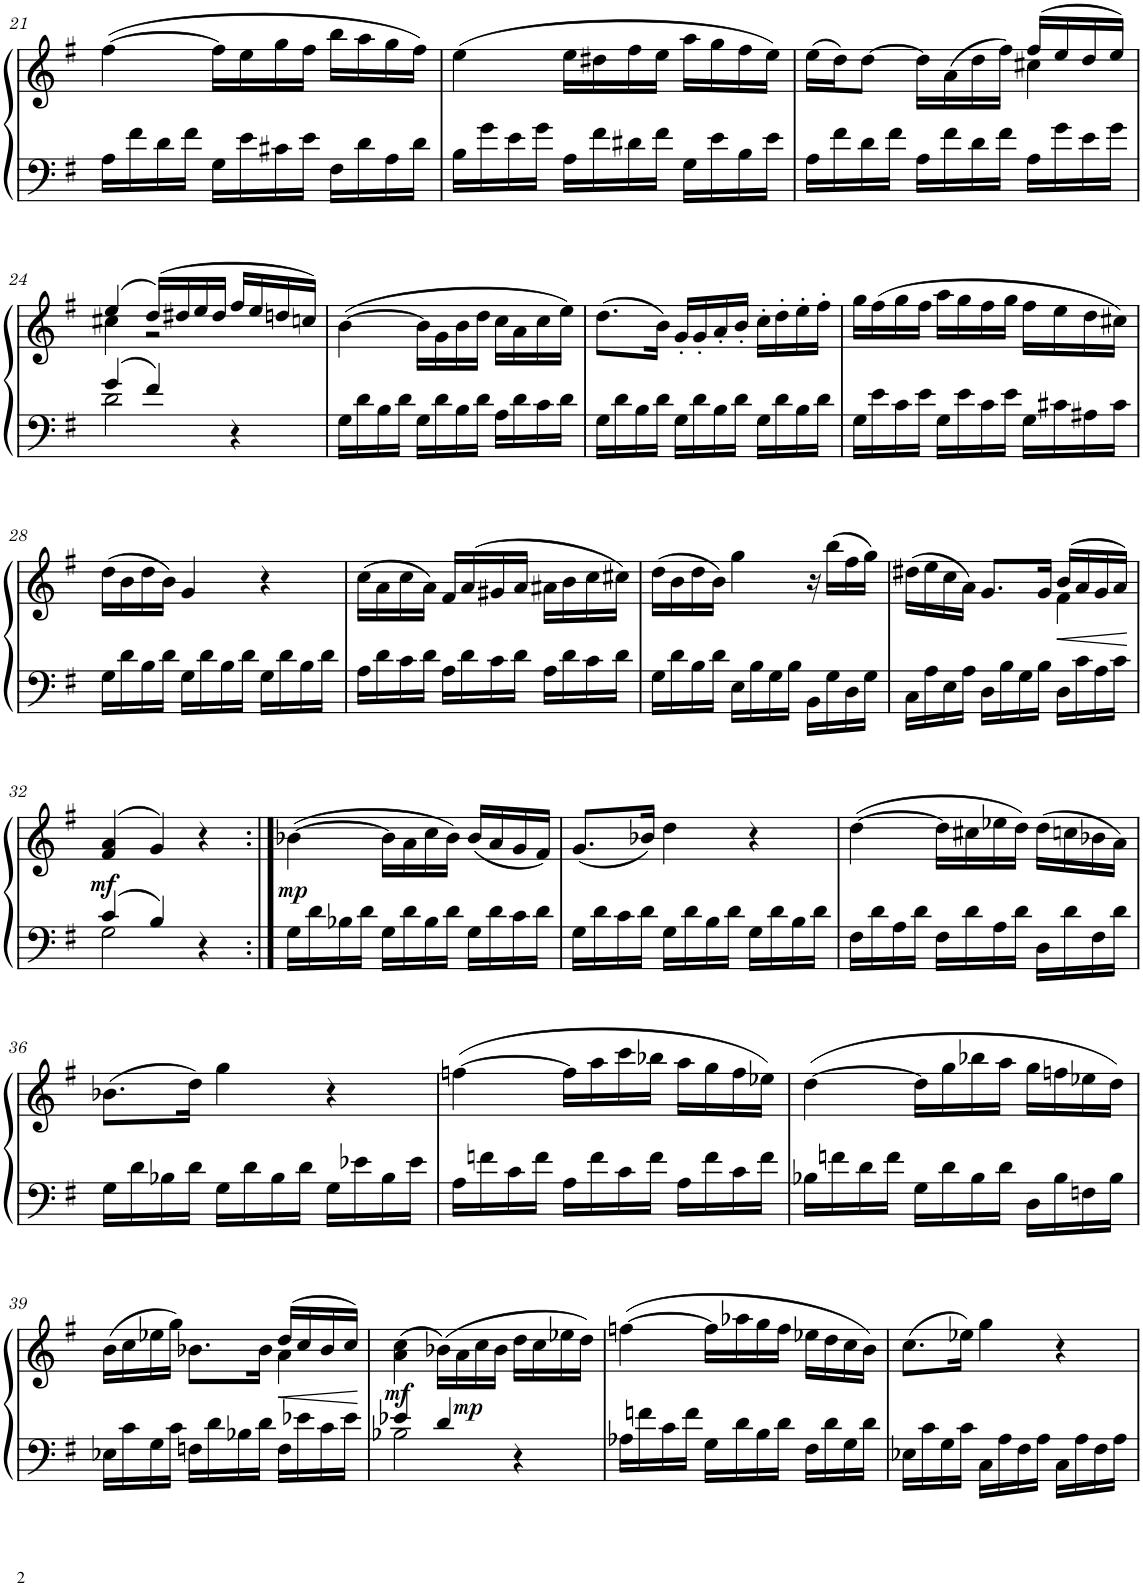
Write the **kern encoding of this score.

**kern	**kern	**dynam
*part1	*part1	*part1
*staff2	*staff1	*staff1/2
*I"Piano	*	*
*I'Pno.	*	*
!!LO:PB:g=z
*clefF4	*clefG2	*
*k[f#]	*k[f#]	*
*M3/4	*M3/4	*
=21	=21	=21
16A\LL	([4ff#\	.
16f#\	.	.
16d\	.	.
16f#\JJ	.	.
16G\LL	16ff#\LL]	.
16e\	16ee\	.
16c#X\	16gg\	.
16e\JJ	16ff#\JJ	.
16F#\LL	16bb\LL	.
16d\	16aa\	.
16A\	16gg\	.
16d\JJ	16ff#\JJ)	.
=22	=22	=22
16B\LL	(4ee\	.
16g\	.	.
16e\	.	.
16g\JJ	.	.
16A\LL	16ee\LL	.
16f#\	16dd#X\	.
16d#X\	16ff#\	.
16f#\JJ	16ee\JJ	.
16G\LL	16aa\LL	.
16e\	16gg\	.
16B\	16ff#\	.
16e\JJ	16ee\JJ)	.
=23	=23	=23
*	*^	*
16A\LL	(>16ee\LL	2ryy	.
16f#\	16dd\J)	.	.
16d\	[8dd\J	.	.
16f#\JJ	.	.	.
16A\LL	16dd\LL]	.	.
16f#\	(>16a\	.	.
16d\	16dd\	.	.
16f#\JJ	16ff#\JJ)	.	.
16A\LL	(16ff#/LL	4cc#X\	.
16g\	16ee/	.	.
16e\	16dd/	.	.
16g\JJ	16ee/JJ)	.	.
!!LO:LB:g=z	!!
=24	=24	=24	=24
*^	*	*	*
4g/	2d\	(4ee/	4cc#X\	.
4f#/	.	(16dd/LL)	2r	.
.	.	16dd#X/	.	.
.	.	16ee/	.	.
.	.	16dd#/JJ	.	.
4r	4ryy	16ff#/LL	.	.
.	.	16ee/	.	.
.	.	16ddn/	.	.
.	.	16ccn/JJ)	.	.
*v	*v	*	*	*
*	*v	*v	*
=25	=25	=25
16G\LL	([4b\	.
16d\	.	.
16B\	.	.
16d\JJ	.	.
16G\LL	16b\LL]	.
16d\	16g\	.
16B\	16b\	.
16d\JJ	16dd\JJ	.
16A\LL	16cc\LL	.
16d\	16a\	.
16c\	16cc\	.
16d\JJ	16ee\JJ)	.
=26	=26	=26
16G\LL	(8.dd\L	.
16d\	.	.
16B\	.	.
16d\JJ	16b\Jk)	.
16G\LL	16g'/LL	.
16d\	16g'/	.
16B\	16a'/	.
16d\JJ	16b'/JJ	.
16G\LL	16cc'\LL	.
16d\	16dd'\	.
16B\	16ee'\	.
16d\JJ	16ff#'\JJ	.
=27	=27	=27
16G\LL	16gg\LL	.
16e\	(16ff#\	.
16c\	16gg\	.
16e\JJ	16ff#\JJ	.
16G\LL	16aa\LL	.
16e\	16gg\	.
16c\	16ff#\	.
16e\JJ	16gg\JJ	.
16G\LL	16ff#\LL	.
16c#X\	16ee\	.
16A#X\	16dd\	.
16c#\JJ	16cc#X\JJ)	.
!!LO:LB:g=z
=28	=28	=28
16G\LL	(16dd\LL	.
16d\	16b\	.
16B\	16dd\	.
16d\JJ	16b\JJ)	.
16G\LL	4g/	.
16d\	.	.
16B\	.	.
16d\JJ	.	.
16G\LL	4r	.
16d\	.	.
16B\	.	.
16d\JJ	.	.
=29	=29	=29
16A\LL	(16cc\LL	.
16d\	16a\	.
16c\	16cc\	.
16d\JJ	16a\JJ)	.
16A\LL	16f#/LL	.
16d\	(16a/	.
16c\	16g#X/	.
16d\JJ	16a/JJ	.
16A\LL	16a#X\LL	.
16d\	16b\	.
16c\	16cc\	.
16d\JJ	16cc#X\JJ)	.
=30	=30	=30
16G\LL	(16dd\LL	.
16d\	16b\	.
16B\	16dd\	.
16d\JJ	16b\JJ)	.
16E\LL	4gg\	.
16B\	.	.
16G\	.	.
16B\JJ	.	.
16BB\LL	16r	.
16G\	(16bb\LL	.
16D\	16ff#\	.
16G\JJ	16gg\JJ)	.
=31	=31	=31
*	*^	*
16C\LL	(>16dd#X\LL	2ryy	.
16A\	16ee\	.	.
16E\	16cc\	.	.
16A\JJ	16a\JJ)	.	.
16D\LL	8.g/L	.	.
16B\	.	.	.
16G\	.	.	.
16B\JJ	16g/Jk	.	.
!	!	!	!LO:HP:b
16D\LL	(16b/LL	4f#\	<
16c\	16a/	.	.
16A\	16g/	.	.
16c\JJ	16a/JJ)	.	.
*	*v	*v	*
.	.	[
!!LO:LB:g=z
=32	=32	=32
*^	*	*
!	!	!	!LO:DY:b
4c/	2G\	(>4f#/ 4a/	mf
4B/	.	4g/)	.
4r	4ryy	4r	.
=33:|!	=33:|!	=33:|!	=33:|!
!	!	!	!LO:DY:b
*v	*v	*	*
16G\LL	([4b-X\	mp
16d\	.	.
16B-X\	.	.
16d\JJ	.	.
16G\LL	16b-\LL]	.
16d\	16a\	.
16B-\	16cc\	.
16d\JJ	16b-\JJ)	.
16G\LL	(16b-/LL	.
16d\	16a/	.
16c\	16g/	.
16d\JJ	16f#/JJ)	.
=34	=34	=34
16G\LL	(8.g/L	.
16d\	.	.
16c\	.	.
16d\JJ	16b-X/Jk)	.
16G\LL	4dd\	.
16d\	.	.
16B\	.	.
16d\JJ	.	.
16G\LL	4r	.
16d\	.	.
16B\	.	.
16d\JJ	.	.
=35	=35	=35
16F#\LL	([4dd\	.
16d\	.	.
16A\	.	.
16d\JJ	.	.
16F#\LL	16dd\LL]	.
16d\	16cc#X\	.
16A\	16ee-X\	.
16d\JJ	16dd\JJ)	.
16D\LL	(16dd\LL	.
16d\	16ccn\	.
16F#\	16b-X\	.
16d\JJ	16a\JJ)	.
!!LO:LB:g=z
=36	=36	=36
16G\LL	(8.b-X\L	.
16d\	.	.
16B-X\	.	.
16d\JJ	16dd\Jk)	.
16G\LL	4gg\	.
16d\	.	.
16B-\	.	.
16d\JJ	.	.
16G\LL	4r	.
16e-X\	.	.
16B-\	.	.
16e-\JJ	.	.
=37	=37	=37
16A\LL	([4ffn\	.
16fn\	.	.
16c\	.	.
16f\JJ	.	.
16A\LL	16ff\LL]	.
16f\	16aa\	.
16c\	16ccc\	.
16f\JJ	16bb-X\JJ	.
16A\LL	16aa\LL	.
16f\	16gg\	.
16c\	16ff\	.
16f\JJ	16ee-X\JJ)	.
=38	=38	=38
16B-X\LL	([4dd\	.
16fn\	.	.
16d\	.	.
16f\JJ	.	.
16G\LL	16dd\LL]	.
16d\	16gg\	.
16B-\	16bb-X\	.
16d\JJ	16aa\JJ	.
16D\LL	16gg\LL	.
16B-\	16ffn\	.
16Fn\	16ee-X\	.
16B-\JJ	16dd\JJ)	.
!!LO:LB:g=z
=39	=39	=39
*	*^	*
16E-X\LL	(>16b\LL	2ryy	.
16c\	16cc\	.	.
16G\	16ee-X\	.	.
16c\JJ	16gg\JJ)	.	.
16Fn\LL	8.b-X\L	.	.
16d\	.	.	.
16B-X\	.	.	.
16d\JJ	16b-\Jk	.	.
!	!	!	!LO:HP:b
16F\LL	(16dd/LL	4a\	<
16e-X\	16cc/	.	.
16c\	16b-/	.	.
16e-\JJ	16cc/JJ)	.	.
*	*v	*v	*
.	.	[
=40	=40	=40
*^	*	*
!	!	!	!LO:DY:b
4e-X/	2B-X\	(4a\ 4cc\	mf
4d/	.	(16b-X\LL)	.
!	!	!	!LO:DY:b
.	.	16a\	mp
.	.	16cc\	.
.	.	16b-\JJ	.
4r	4ryy	16dd\LL	.
.	.	16cc\	.
.	.	16ee-X\	.
.	.	16dd\JJ)	.
*v	*v	*	*
=41	=41	=41
16A-X\LL	([4ffn\	.
16fn\	.	.
16c\	.	.
16f\JJ	.	.
16G\LL	16ff\LL]	.
16d\	16aa-X\	.
16B\	16gg\	.
16d\JJ	16ff\JJ	.
16F#\LL	16ee-X\LL	.
16d\	16dd\	.
16G\	16cc\	.
16d\JJ	16b\JJ)	.
=42	=42	=42
16E-X\LL	(8.cc\L	.
16c\	.	.
16G\	.	.
16c\JJ	16ee-X\Jk)	.
16C\LL	4gg\	.
16A\	.	.
16F#\	.	.
16A\JJ	.	.
16C\LL	4r	.
16A\	.	.
16F#\	.	.
16A\JJ	.	.
=	=	=
*-	*-	*-
